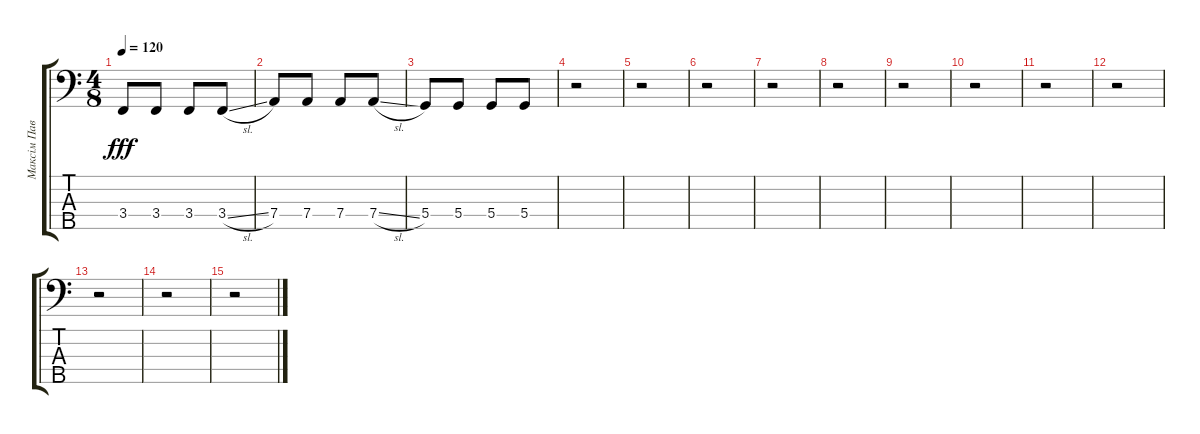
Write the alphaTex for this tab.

\track ("Максім Павлов - Bass Guitar" "Максім Пав") {instrument electricbassfinger}
\staff {score tabs}
\tuning (G2 D2 A1 D1 B0) {hide}
\ts (4 8)
\tempo 120
\clef f4
\ks c
3.4.8{dy fff} 3.4.8 3.4.8 3.4{sl}.8 |
7.4.8 7.4.8 7.4.8 7.4{sl}.8 |
5.4.8 5.4.8 5.4.8 5.4.8 |
r.2 |
r.2 |
r.2 |
r.2 |
r.2 |
r.2 |
r.2 |
r.2 |
r.2 |
r.2 |
r.2 |
r.2
